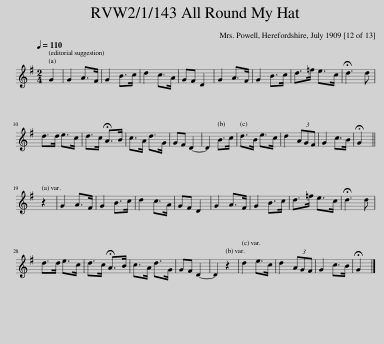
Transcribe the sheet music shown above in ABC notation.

X:1
L:1/8
Q:1/4=110
M:2/4
I:linebreak $
K:G
V:1 treble
V:1
 G2 | G2 A>F | G2 B>c | d2 c>A | GF D2 | %5
 G2 A>F | G2 B>c | d>=f e>c | !fermata!d3 d |$ d>d e>c | %10
 d>c !fermata!A>B | c>A d>G | GF D2- | D2 B>c | d>B e>c | %15
 d2 (3AGF | G2 c>B | !fermata!G2 ||$ z2 | G2 A>F | %20
 G2 B>c | d2 c>A | GF D2 | G2 A>F | G2 B>c | %25
 d>=f e>c | !fermata!d3 d |$ d>d e>c | d>c !fermata!A>B | c>A d>G | %30
 GF D2- | D2 z2 | d2 e>c | d2 (3AGF | G2 c>B | %35
 !fermata!G2 |] %36
